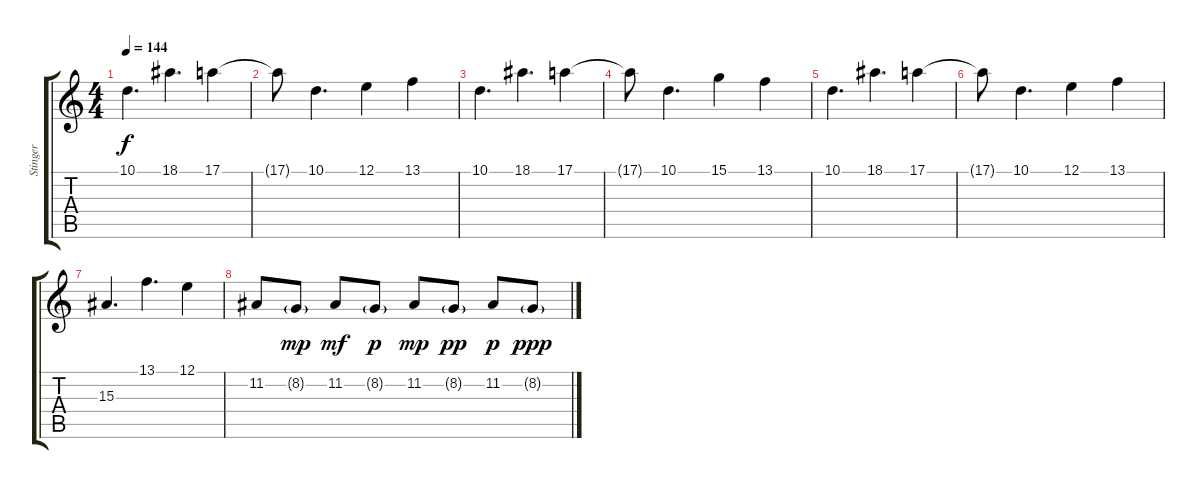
\track ("Stinger" "Stinger") {instrument stringensemble1}
\staff {score tabs}
\tuning (E4 B3 G3 D3 A2 E2) {hide}
\ts (4 4)
\tempo 144
\clef g2
\ks c
10.1.4{d dy f volume 14 balance 8 instrument stringensemble1} 18.1.4{d} 17.1.4 |
17.1{t}.8 10.1.4{d} 12.1.4 13.1.4 |
10.1.4{d} 18.1.4{d} 17.1.4 |
17.1{t}.8 10.1.4{d} 15.1.4 13.1.4 |
10.1.4{d} 18.1.4{d} 17.1.4 |
17.1{t}.8 10.1.4{d} 12.1.4 13.1.4 |
15.3.4{d} 13.1.4{d} 12.1.4 |
11.2.8{volume 11 instrument ocarina} 8.2{g}.8{dy mp} 11.2.8{dy mf} 8.2{g}.8{dy p} 11.2.8{dy mp} 8.2{g}.8{dy pp} 11.2.8{dy p} 8.2{g}.8{dy ppp}
